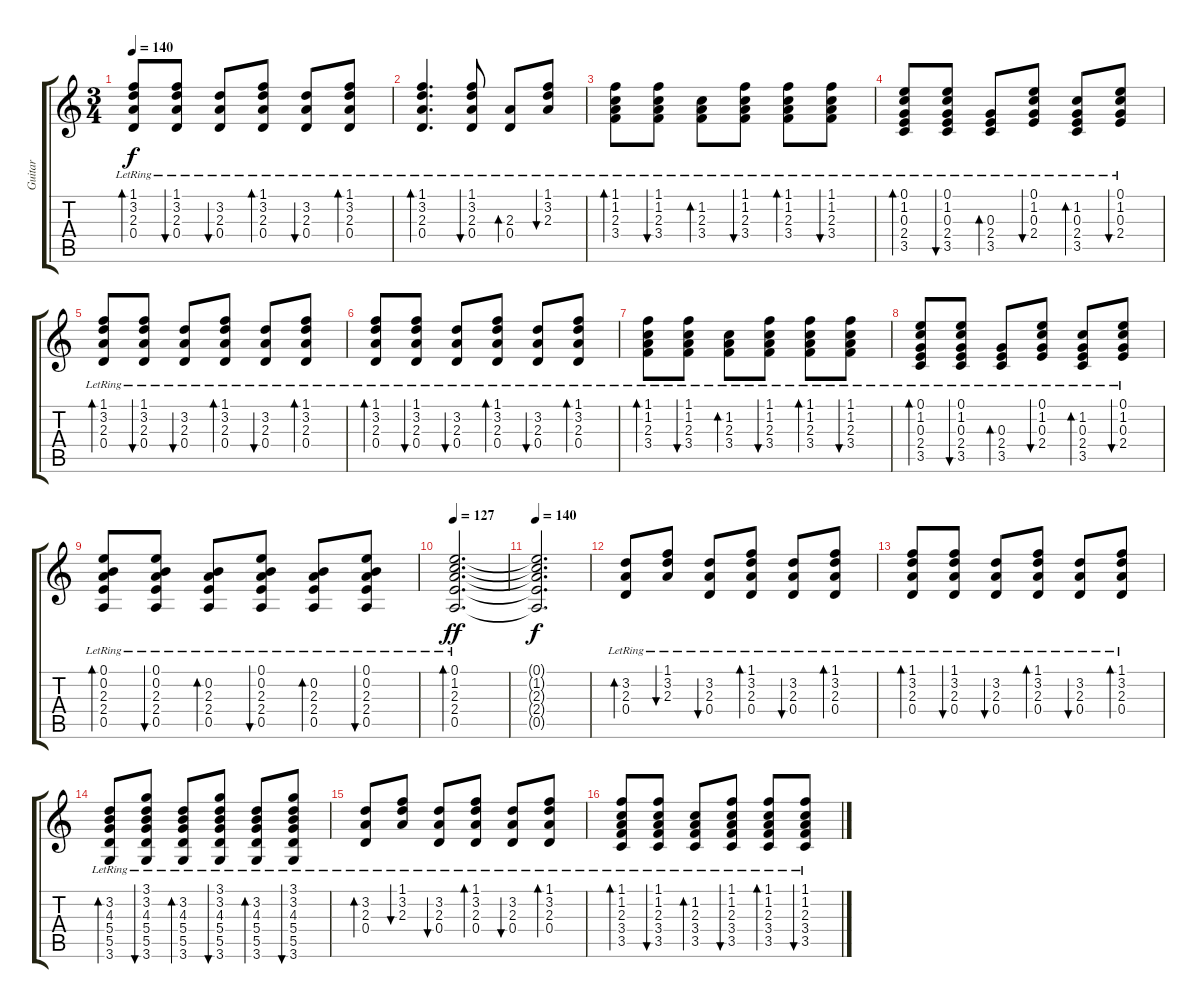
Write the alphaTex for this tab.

\track ("Guitar" "Guitar") {instrument acousticguitarsteel}
\staff {score tabs}
\tuning (E4 B3 G3 D3 A2 E2) {hide}
\ts (3 4)
\tempo 140
\clef g2
\ks c
(1.1{lr} 3.2{lr} 2.3{lr} 0.4{lr}).8{bd 120 dy f} (1.1{lr} 3.2{lr} 2.3{lr} 0.4{lr}).8{bu 120} (3.2{lr} 2.3{lr} 0.4{lr}).8{bu 120} (1.1{lr} 3.2{lr} 2.3{lr} 0.4{lr}).8{bd 120} (3.2{lr} 2.3{lr} 0.4{lr}).8{bu 120} (1.1{lr} 3.2{lr} 2.3{lr} 0.4{lr}).8{bd 240} |
(1.1{lr} 3.2{lr} 2.3{lr} 0.4{lr}).4{d bd 60} (1.1{lr} 3.2{lr} 2.3{lr} 0.4{lr}).8{bu 60} (2.3{lr} 0.4{lr}).8{bd 60} (1.1{lr} 3.2{lr} 2.3{lr}).8{bu 60} |
(1.1{lr} 1.2{lr} 2.3{lr} 3.4{lr}).8{bd 60} (1.1{lr} 1.2{lr} 2.3{lr} 3.4{lr}).8{bu 60} (1.2{lr} 2.3{lr} 3.4{lr}).8{bd 60} (1.1{lr} 1.2{lr} 2.3{lr} 3.4{lr}).8{bu 60} (1.1{lr} 1.2{lr} 2.3{lr} 3.4{lr}).8{bd 60} (1.1{lr} 1.2{lr} 2.3{lr} 3.4{lr}).8{bu 60} |
(0.1{lr} 1.2{lr} 0.3{lr} 2.4{lr} 3.5{lr}).8{bd 60} (0.1{lr} 1.2{lr} 0.3{lr} 2.4{lr} 3.5{lr}).8{bu 60} (0.3{lr} 2.4{lr} 3.5{lr}).8{bd 60} (0.1{lr} 1.2{lr} 0.3{lr} 2.4{lr}).8{bu 60} (1.2{lr} 0.3{lr} 2.4{lr} 3.5{lr}).8{bd 60} (0.1{lr} 1.2{lr} 0.3{lr} 2.4{lr}).8{bu 60} |
(1.1{lr} 3.2{lr} 2.3{lr} 0.4{lr}).8{bd 120} (1.1{lr} 3.2{lr} 2.3{lr} 0.4{lr}).8{bu 120} (3.2{lr} 2.3{lr} 0.4{lr}).8{bu 120} (1.1{lr} 3.2{lr} 2.3{lr} 0.4{lr}).8{bd 120} (3.2{lr} 2.3{lr} 0.4{lr}).8{bu 120} (1.1{lr} 3.2{lr} 2.3{lr} 0.4{lr}).8{bd 240} |
(1.1{lr} 3.2{lr} 2.3{lr} 0.4{lr}).8{bd 120} (1.1{lr} 3.2{lr} 2.3{lr} 0.4{lr}).8{bu 120} (3.2{lr} 2.3{lr} 0.4{lr}).8{bu 120} (1.1{lr} 3.2{lr} 2.3{lr} 0.4{lr}).8{bd 120} (3.2{lr} 2.3{lr} 0.4{lr}).8{bu 120} (1.1{lr} 3.2{lr} 2.3{lr} 0.4{lr}).8{bd 240} |
(1.1{lr} 1.2{lr} 2.3{lr} 3.4{lr}).8{bd 60} (1.1{lr} 1.2{lr} 2.3{lr} 3.4{lr}).8{bu 60} (1.2{lr} 2.3{lr} 3.4{lr}).8{bd 60} (1.1{lr} 1.2{lr} 2.3{lr} 3.4{lr}).8{bu 60} (1.1{lr} 1.2{lr} 2.3{lr} 3.4{lr}).8{bd 60} (1.1{lr} 1.2{lr} 2.3{lr} 3.4{lr}).8{bu 60} |
(0.1{lr} 1.2{lr} 0.3{lr} 2.4{lr} 3.5{lr}).8{bd 60} (0.1{lr} 1.2{lr} 0.3{lr} 2.4{lr} 3.5{lr}).8{bu 60} (0.3{lr} 2.4{lr} 3.5{lr}).8{bd 60} (0.1{lr} 1.2{lr} 0.3{lr} 2.4{lr}).8{bu 60} (1.2{lr} 0.3{lr} 2.4{lr} 3.5{lr}).8{bd 60} (0.1{lr} 1.2{lr} 0.3{lr} 2.4{lr}).8{bu 60} |
(0.1{lr} 0.2{lr} 2.3{lr} 2.4{lr} 0.5{lr}).8{bd 60} (0.1{lr} 0.2{lr} 2.3{lr} 2.4{lr} 0.5{lr}).8{bu 60} (0.2{lr} 2.3{lr} 2.4{lr} 0.5{lr}).8{bd 60} (0.1{lr} 0.2{lr} 2.3{lr} 2.4{lr} 0.5{lr}).8{bu 60} (0.2{lr} 2.3{lr} 2.4{lr} 0.5{lr}).8{bd 60} (0.1{lr} 0.2{lr} 2.3{lr} 2.4{lr} 0.5{lr}).8{bu 60} |
\tempo 127
(0.1{lr} 1.2{lr} 2.3{lr} 2.4{lr} 0.5{lr}).2{d bd 60 dy ff} |
\tempo 140
(0.1{t} 1.2{t} 2.3{t} 2.4{t} 0.5{t}).2{d dy f} |
(3.2{lr} 2.3{lr} 0.4{lr}).8{bd 120} (1.1{lr} 3.2{lr} 2.3{lr}).8{bu 120} (3.2{lr} 2.3{lr} 0.4{lr}).8{bu 120} (1.1{lr} 3.2{lr} 2.3{lr} 0.4{lr}).8{bd 120} (3.2{lr} 2.3{lr} 0.4{lr}).8{bu 120} (1.1{lr} 3.2{lr} 2.3{lr} 0.4{lr}).8{bd 240} |
(1.1{lr} 3.2{lr} 2.3{lr} 0.4{lr}).8{bd 120} (1.1{lr} 3.2{lr} 2.3{lr} 0.4{lr}).8{bu 120} (3.2{lr} 2.3{lr} 0.4{lr}).8{bu 120} (1.1{lr} 3.2{lr} 2.3{lr} 0.4{lr}).8{bd 120} (3.2{lr} 2.3{lr} 0.4{lr}).8{bu 120} (1.1{lr} 3.2{lr} 2.3{lr} 0.4{lr}).8{bd 240} |
(3.2{lr} 4.3{lr} 5.4{lr} 5.5{lr} 3.6{lr}).8{bd 60} (3.1{lr} 3.2{lr} 4.3{lr} 5.4{lr} 5.5{lr} 3.6{lr}).8{bu 60} (3.2{lr} 4.3{lr} 5.4{lr} 5.5{lr} 3.6{lr}).8{bd 60} (3.1{lr} 3.2{lr} 4.3{lr} 5.4{lr} 5.5{lr} 3.6{lr}).8{bu 60} (3.2{lr} 4.3{lr} 5.4{lr} 5.5{lr} 3.6{lr}).8{bd 60} (3.1{lr} 3.2{lr} 4.3{lr} 5.4{lr} 5.5{lr} 3.6{lr}).8{bu 60} |
(3.2{lr} 2.3{lr} 0.4{lr}).8{bd 120} (1.1{lr} 3.2{lr} 2.3{lr}).8{bu 120} (3.2{lr} 2.3{lr} 0.4{lr}).8{bu 120} (1.1{lr} 3.2{lr} 2.3{lr} 0.4{lr}).8{bd 120} (3.2{lr} 2.3{lr} 0.4{lr}).8{bu 120} (1.1{lr} 3.2{lr} 2.3{lr} 0.4{lr}).8{bd 240} |
(1.1{lr} 1.2{lr} 2.3{lr} 3.4{lr} 3.5{lr}).8{bd 60} (1.1{lr} 1.2{lr} 2.3{lr} 3.4{lr} 3.5{lr}).8{bu 60} (1.2{lr} 2.3{lr} 3.4{lr} 3.5{lr}).8{bd 60} (1.1{lr} 1.2{lr} 2.3{lr} 3.4{lr} 3.5{lr}).8{bu 60} (1.1{lr} 1.2{lr} 2.3{lr} 3.4{lr} 3.5{lr}).8{bd 60} (1.1{lr} 1.2{lr} 2.3{lr} 3.4{lr} 3.5{lr}).8{bu 60}
